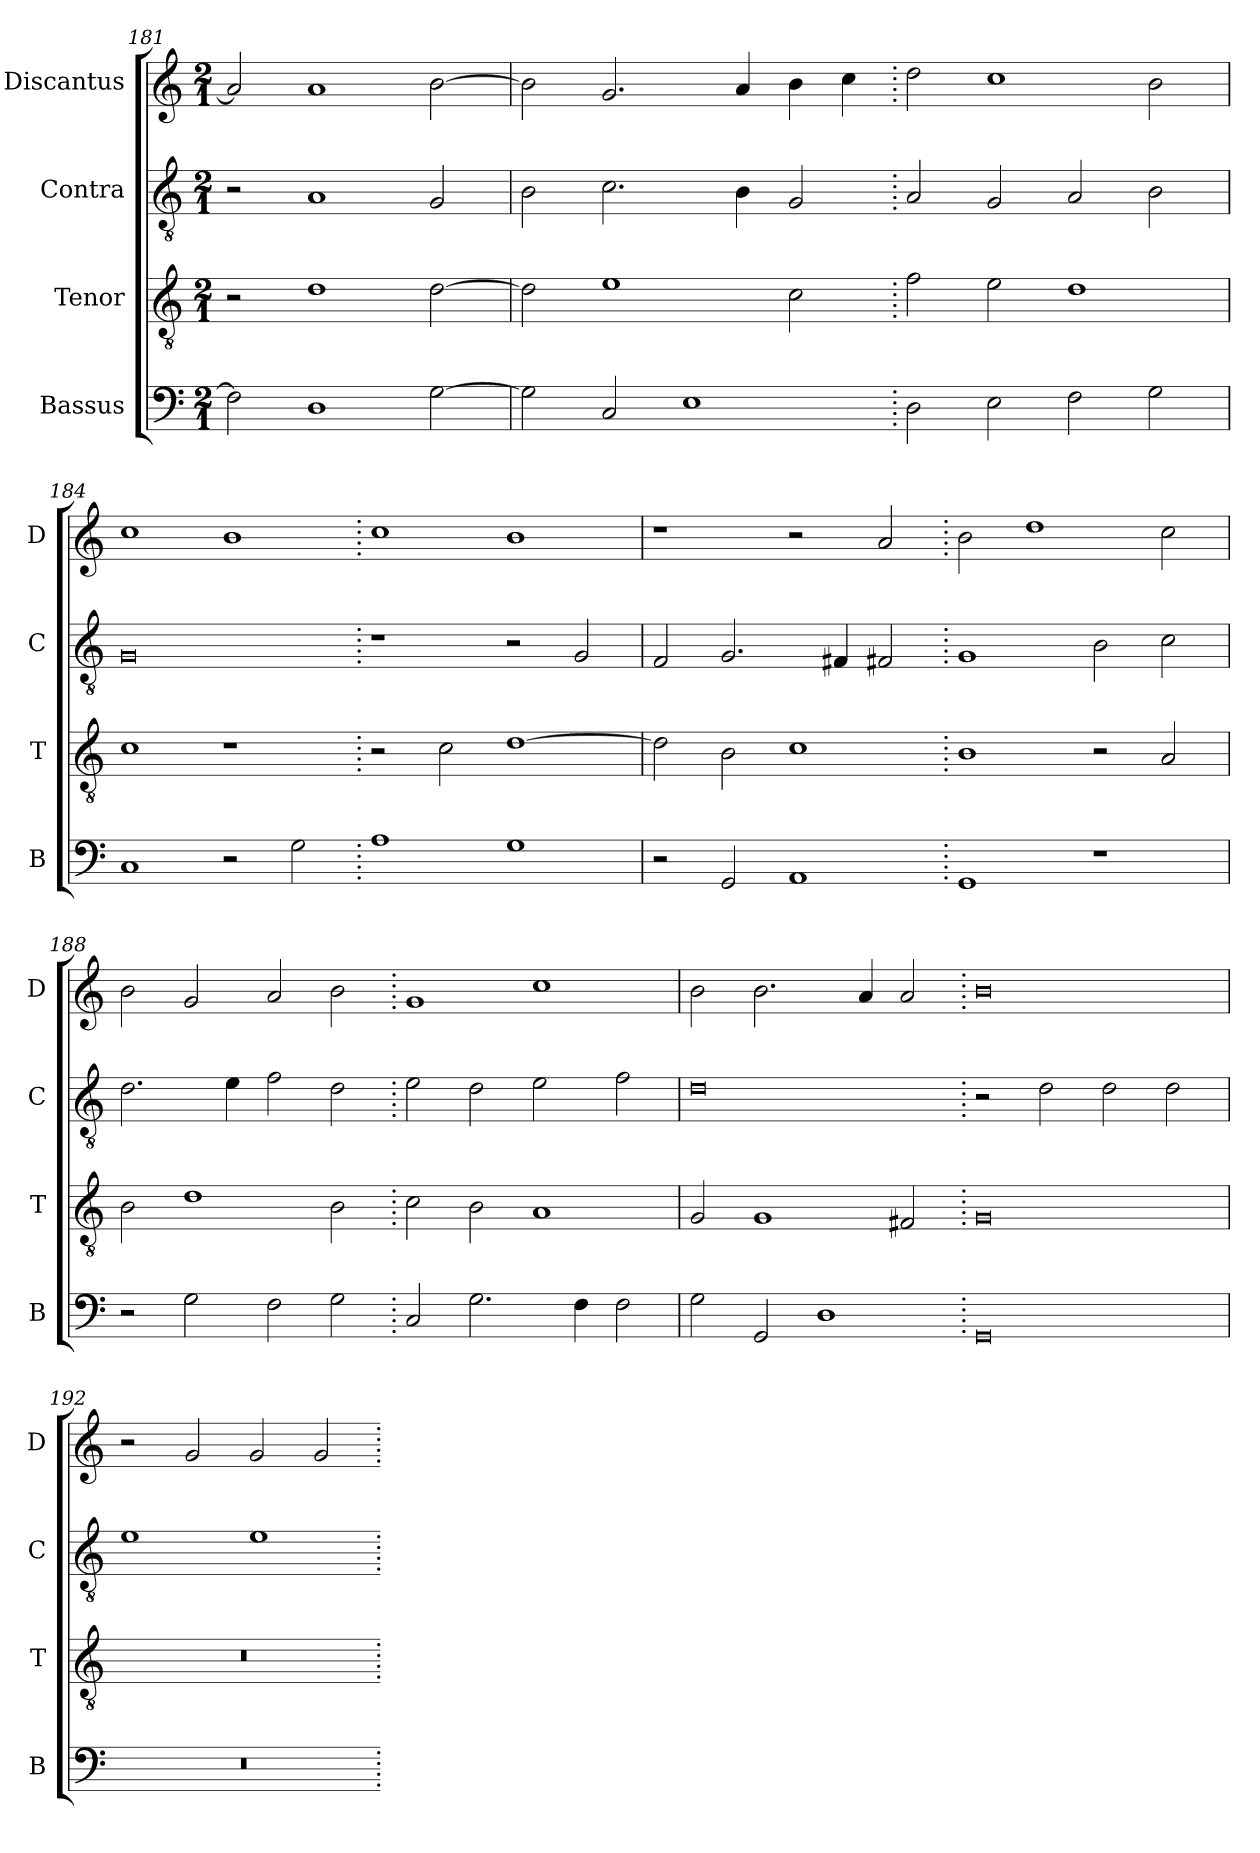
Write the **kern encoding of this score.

**kern	**kern	**kern	**kern
*part4	*part3	*part2	*part1
*staff4	*staff3	*staff2	*staff1
*I"Bassus	*I"Tenor	*I"Contra	*I"Discantus
*I'B	*I'T	*I'C	*I'D
*clefF4	*clefGv2	*clefGv2	*clefG2
*k[]	*k[]	*k[]	*k[]
*M2/1	*M2/1	*M2/1	*M2/1
=181	=181	=181	=181
2F\]	2r	2r	2a/]
1D	1d	1A	1a
[2G\	[2d\	2G/	[2b\
=182	=182	=182	=182
2G\]	2d\]	2B\	2b\]
2C/	1e	2.c\	2.g/
1E	.	.	.
.	.	4B\	4a/
.	2c\	2G/	4b\
.	.	.	4cc\
=183.	=183.	=183.	=183.
2D\	2f\	2A/	2dd\
2E\	2e\	2G/	1cc
2F\	1d	2A/	.
2G\	.	2B\	2b\
=184	=184	=184	=184
1C	1c	0G	1cc
2r	1r	.	1b
2G\	.	.	.
=185.	=185.	=185.	=185.
1A	2r	1r	1cc
.	2c\	.	.
1G	[1d	2r	1b
.	.	2G/	.
=186	=186	=186	=186
2r	2d\]	2F/	1r
2GG/	2B\	2.G/	.
1AA	1c	.	2r
.	.	4F#X/	.
.	.	2F#X/	2a/
=187.	=187.	=187.	=187.
1GG	1B	1G	2b\
.	.	.	1dd
1r	2r	2B\	.
.	2A/	2c\	2cc\
=188	=188	=188	=188
2r	2B\	2.d\	2b\
2G\	1d	.	2g/
.	.	4e\	.
2F\	.	2f\	2a/
2G\	2B\	2d\	2b\
=189.	=189.	=189.	=189.
2C/	2c\	2e\	1g
2.G\	2B\	2d\	.
.	1A	2e\	1cc
4F\	.	.	.
2F\	.	2f\	.
=190	=190	=190	=190
2G\	2G/	0d	2b\
2GG/	1G	.	2.b\
1D	.	.	.
.	.	.	4a/
.	2F#X/	.	2a/
=191.	=191.	=191.	=191.
0GG	0G	2r	0b
.	.	2d\	.
.	.	2d\	.
.	.	2d\	.
=192	=192	=192	=192
0r	0r	1e	2r
.	.	.	2g/
.	.	1e	2g/
.	.	.	2g/
=.	=.	=.	=.
*-	*-	*-	*-
